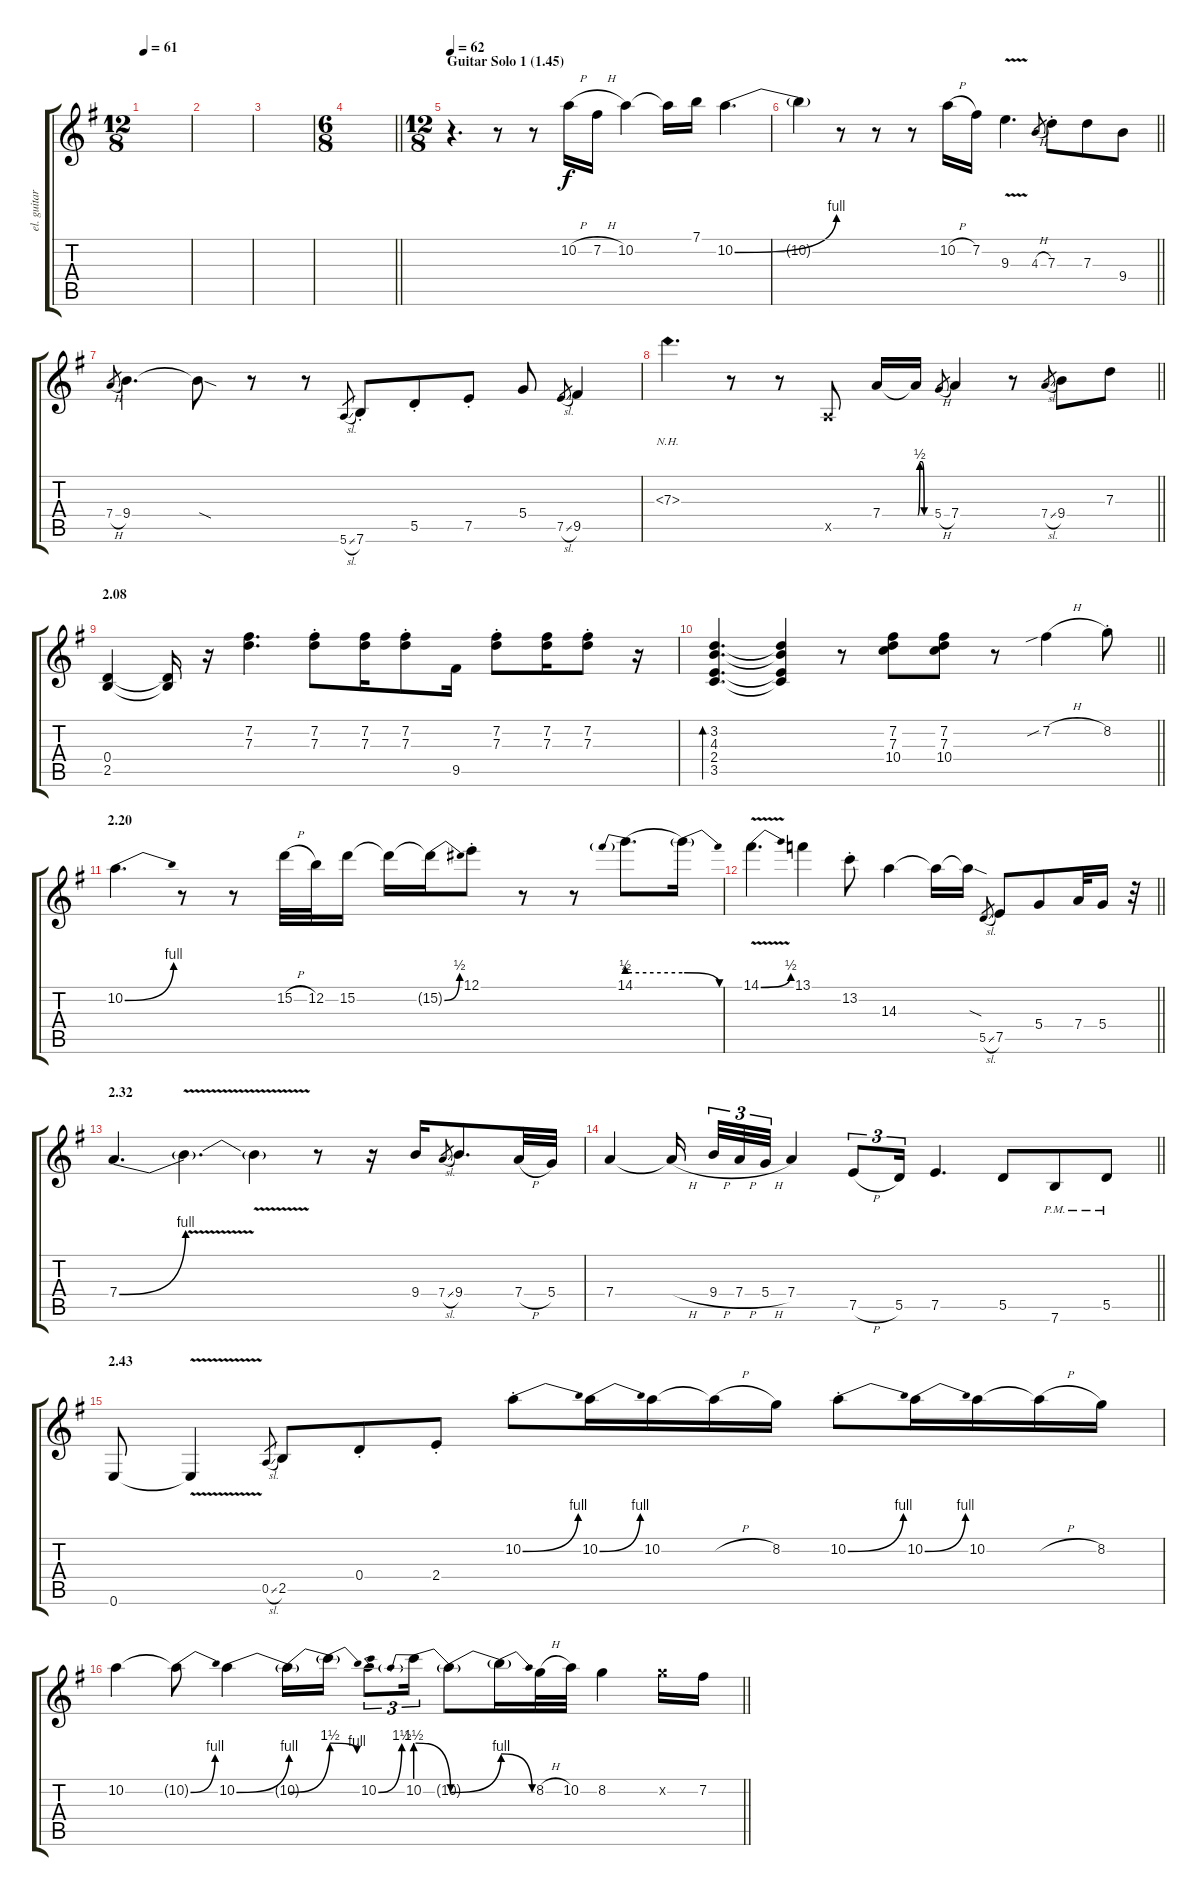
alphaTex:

\track ("el. guitar" "el. guitar") {instrument overdrivenguitar}
\staff {score tabs}
\tuning (E4 B3 G3 D3 A2 E2) {hide}
\ts (12 8)
\tempo 61
\clef g2
\ks g
|
|
|
\ts (6 8)
\barLineRight lightlight
|
\ts (12 8)
\section ("" "Guitar Solo 1 (1.45)")
\tempo 62
r.4{d} r.8 r.8 10.2{h}.16 7.2{h}.16 10.2.4 10.2{t}.16 7.1.16 10.2{be (bend 0 0 60 4)}.4{d} |
\barLineRight lightlight
10.2{t}.4 r.8 r.8 r.8 10.2{h}.16 7.2.16 9.3{v}.4{d} 4.3{h}.8{gr} 7.3{st}.8 7.3.8 9.4.8 |
7.4{h}.8{gr} 9.4.4{d} 9.4{sod t}.8 r.8 r.8 5.6{sl}.8{gr} 7.6{st}.8 5.5{st}.8 7.5{st}.8 5.4.8 7.5{sl}.8{gr} 9.5.4 |
\barLineRight lightlight
7.3{nh}.4{d} r.8 r.8 0.5{x}.8 7.4.16 7.4{be (custom 0 0 10 2 20 2 30 0 60 0) t}.16 5.4{h}.8{gr} 7.4.4 r.8 7.4{sl}.8{gr} 9.4.8 7.3.8 |
\section ("" "2.08")
(0.4 2.5).4 (0.4{t} 2.5{t}).16 r.16 (7.2 7.3).4{d} (7.2{st} 7.3{st}).8 (7.2 7.3).16 (7.2{st} 7.3{st}).8 9.5.16 (7.2{st} 7.3{st}).8 (7.2 7.3).16 (7.2{st} 7.3{st}).8 r.16 |
\barLineRight lightlight
(3.2 4.3 2.4 3.5).4{d bd 60} (3.2{t} 4.3{t} 2.4{t} 3.5{t}).4 r.8 (7.2 7.3 10.4).8 (7.2 7.3 10.4).8 r.8 7.2{sib h}.4 8.2{st}.8 |
\section ("" "2.20")
10.2{be (bend 0 0 60 4)}.4{d} r.8 r.8 15.2{h}.32 12.2.32 15.2.16 15.2{t}.16 15.2{be (bend 0 0 60 2) t}.16 12.1{st}.8 r.8 r.8 14.1{be (prebend 0 2 60 2)}.8{d} 14.1{be (release 0 2 60 0) t}.16 |
\barLineRight lightlight
14.1{be (bend 0 0 60 2) v}.4{d} 13.1.4 13.2{st}.8 14.3.4 14.3{t}.16 14.3{sod t}.16 5.5{sl}.8{gr} 7.5.8 5.4.8 7.4.32 5.4.16 r.32 |
\section ("" "2.32")
7.4{be (bend 0 0 60 4)}.4{d} 7.4{v t}.4{d} 7.4{t}.4 r.8 r.16 9.4.16 7.4{sl}.8{gr} 9.4.8{d} 7.4{h}.32 5.4.32 |
\barLineRight lightlight
7.4.4 7.4{h t}.16{beam splitsecondary} 9.4{h}.32{tu (3 2)} 7.4{h}.32{tu (3 2)} 5.4{h}.32{tu (3 2)} 7.4.4 7.5{h}.8{tu (3 2)} 5.5.16{tu (3 2)} 7.5.4{d} 5.5.8 7.6{pm}.8 5.5{pm}.8 |
\section ("" "2.43")
0.6.8 0.6{v t}.4 0.5{sl}.8{gr} 2.5.8 0.4{st}.8 2.4{st}.8 10.2{be (bend 0 0 60 4) st}.8 10.2{be (bend 0 0 60 4)}.16 10.2.16 10.2{h t}.16 8.2.16 10.2{be (bend 0 0 60 4) st}.8 10.2{be (bend 0 0 60 4)}.16 10.2.16 10.2{h t}.16 8.2.16 |
\barLineRight lightlight
10.2.4 10.2{be (bend 0 0 60 4) t}.8 10.2{be (bend 0 0 60 4)}.4 10.2{be (bend 0 0 60 6) t}.16 10.2{be (release 0 6 60 4) t}.16 10.2{be (bend 0 0 60 6)}.8{tu (3 2)} 10.2{be (prebendrelease 0 6 60 0)}.16{tu (3 2)} 10.2{be (bend 0 0 60 4) t}.8 10.2{be (release 0 4 60 0) t}.16 8.2{h}.32 10.2.32 8.2.4 8.2{x}.16 7.2.16
